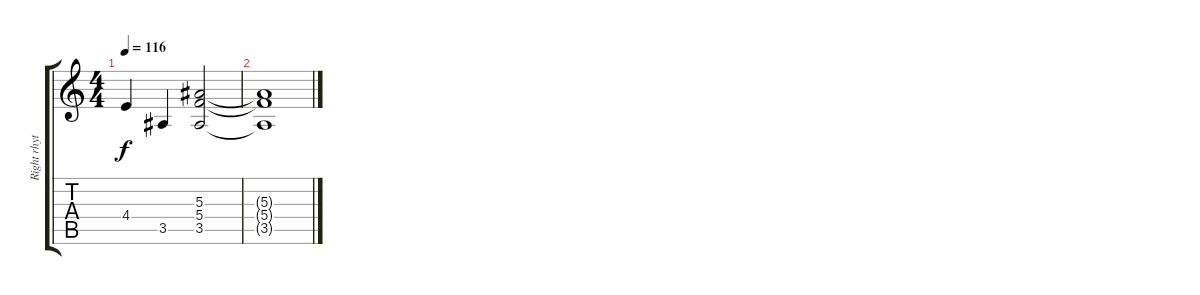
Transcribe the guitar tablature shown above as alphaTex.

\track ("Right rhythm" "Right rhyt") {instrument overdrivenguitar}
\staff {score tabs}
\tuning (D4 A3 F3 C3 G2 C2) {hide}
\ts (4 4)
\tempo 116
\clef g2
\ks c
4.4.4{dy f} 3.5.4 (5.3 5.4 3.5).2 |
(5.3{t} 5.4{t} 3.5{t}).1
